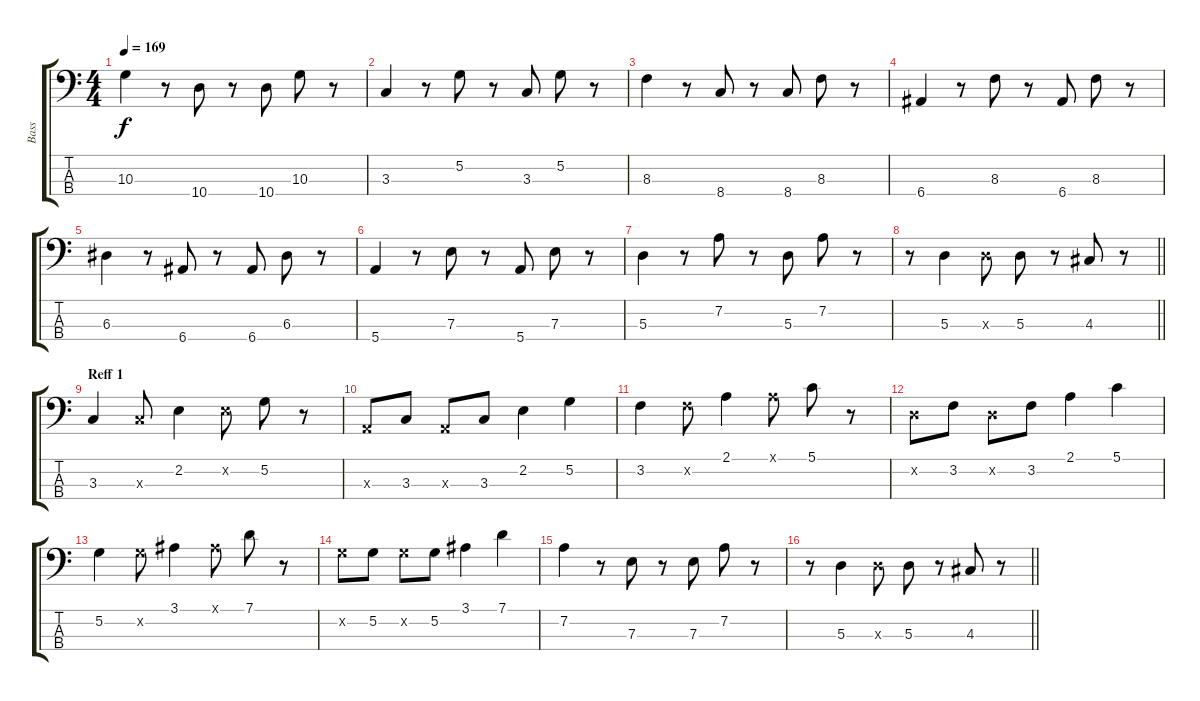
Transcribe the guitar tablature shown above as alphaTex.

\track ("Bass" "Bass") {instrument electricbassfinger}
\staff {score tabs}
\tuning (G2 D2 A1 E1) {hide}
\ts (4 4)
\tempo 169
\clef f4
\ks c
10.3.4{dy f} r.8 10.4.8 r.8 10.4.8 10.3.8 r.8 |
3.3.4 r.8 5.2.8 r.8 3.3.8 5.2.8 r.8 |
8.3.4 r.8 8.4.8 r.8 8.4.8 8.3.8 r.8 |
6.4.4 r.8 8.3.8 r.8 6.4.8 8.3.8 r.8 |
6.3.4 r.8 6.4.8 r.8 6.4.8 6.3.8 r.8 |
5.4.4 r.8 7.3.8 r.8 5.4.8 7.3.8 r.8 |
5.3.4 r.8 7.2.8 r.8 5.3.8 7.2.8 r.8 |
\barLineRight lightlight
r.8 5.3.4 5.3{x}.8 5.3.8 r.8 4.3.8 r.8 |
\section ("" "Reff 1")
3.3.4 3.3{x}.8 2.2.4 2.2{x}.8 5.2.8 r.8 |
0.3{x}.8 3.3.8 0.3{x}.8 3.3.8 2.2.4 5.2.4 |
3.2.4 3.2{x}.8 2.1.4 2.1{x}.8 5.1.8 r.8 |
0.2{x}.8 3.2.8 0.2{x}.8 3.2.8 2.1.4 5.1.4 |
5.2.4 5.2{x}.8 3.1.4 3.1{x}.8 7.1.8 r.8 |
5.2{x}.8 5.2.8 5.2{x}.8 5.2.8 3.1.4 7.1.4 |
7.2.4 r.8 7.3.8 r.8 7.3.8 7.2.8 r.8 |
\barLineRight lightlight
r.8 5.3.4 5.3{x}.8 5.3.8 r.8 4.3.8 r.8
